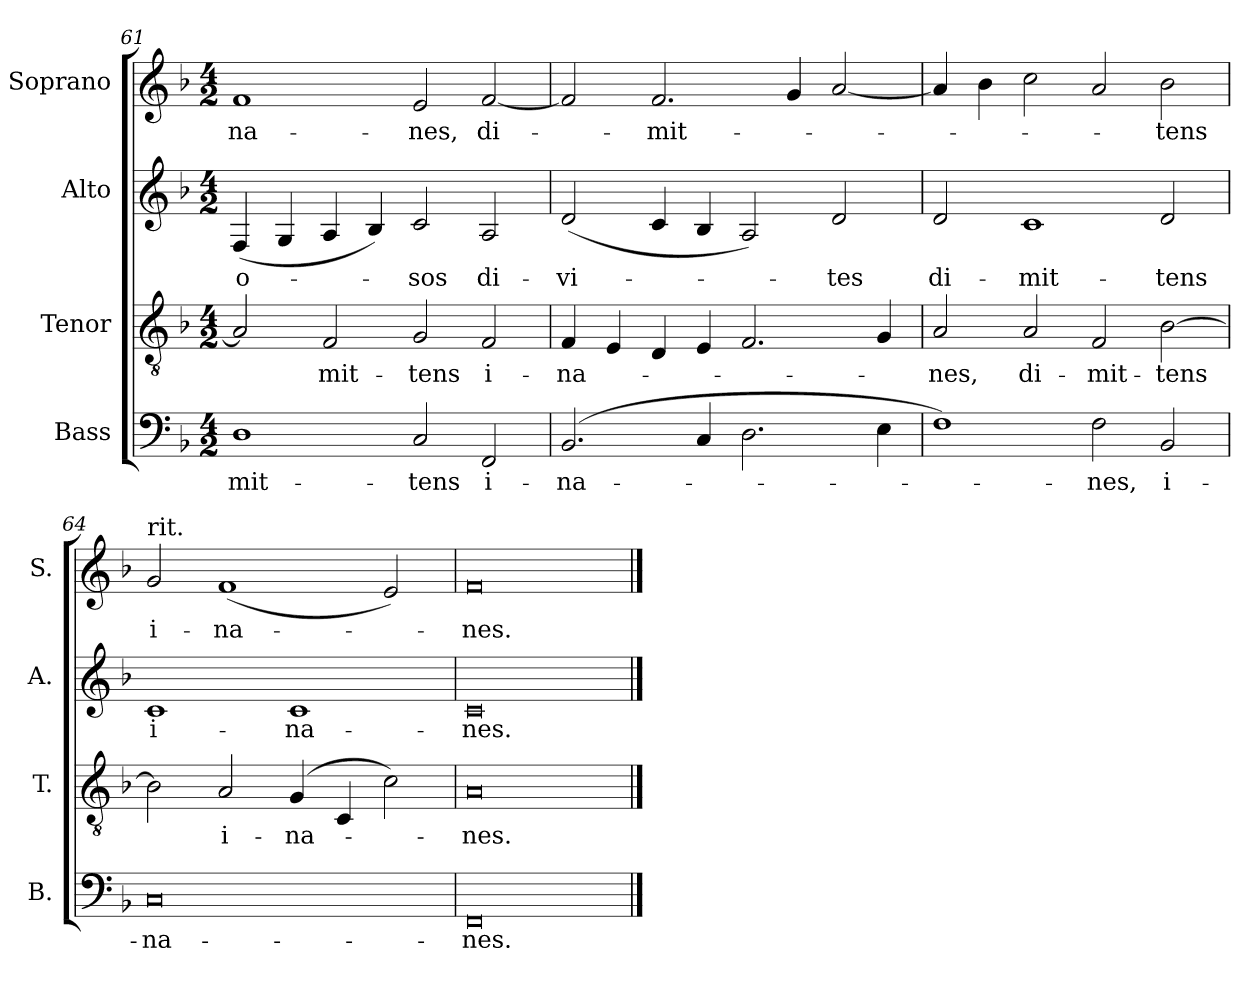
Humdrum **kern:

**kern	**text	**kern	**text	**kern	**text	**kern	**text
*part4	*part4	*part3	*part3	*part2	*part2	*part1	*part1
*staff4	*staff4	*staff3	*staff3	*staff2	*staff2	*staff1	*staff1
*I"Bass	*	*I"Tenor	*	*I"Alto	*	*I"Soprano	*
*I'B.	*	*I'T.	*	*I'A.	*	*I'S.	*
*clefF4	*	*clefGv2	*	*clefG2	*	*clefG2	*
*	*	*ITrd7c12	*	*	*	*	*
*k[b-]	*	*k[b-]	*	*k[b-]	*	*k[b-]	*
*F:	*	*F:	*	*F:	*	*F:	*
*M4/2	*	*M4/2	*	*M4/2	*	*M4/2	*
=61	=61	=61	=61	=61	=61	=61	=61
!	!LO:LY:b:color=#000000	!	!	!	!	!	!
!	!	!	!	!	!LO:LY:b:color=#000000	!	!
!	!	!	!	!	!	!	!LO:LY:b:color=#000000
1Di	-mit-	2AAi/]	.	(4Fi/	-o-	1fi	-na-
.	.	.	.	4Gi/	.	.	.
!	!	!	!LO:LY:b:color=#000000	!	!	!	!
.	.	2FFi/	-mit-	4Ai/	.	.	.
.	.	.	.	4B-i/)	.	.	.
!	!LO:LY:b:color=#000000	!	!	!	!	!	!
!	!	!	!LO:LY:b:color=#000000	!	!	!	!
!	!	!	!	!	!LO:LY:b:color=#000000	!	!
!	!	!	!	!	!	!	!LO:LY:b:color=#000000
2Ci/	-tens	2GGi/	-tens	2ci/	-sos	2ei/	-nes,
!	!LO:LY:b:color=#000000	!	!	!	!	!	!
!	!	!	!LO:LY:b:color=#000000	!	!	!	!
!	!	!	!	!	!LO:LY:b:color=#000000	!	!
!	!	!	!	!	!	!	!LO:LY:b:color=#000000
2FFi/	i-	2FFi/	i-	2Ai/	di-	[2fi/	di-
=62	=62	=62	=62	=62	=62	=62	=62
!	!LO:LY:b:color=#000000	!	!	!	!	!	!
!	!	!	!LO:LY:b:color=#000000	!	!	!	!
!	!	!	!	!	!LO:LY:b:color=#000000	!	!
(2.BB-i/	-na-	4FFi/	-na-	(2di/	-vi-	2fi/]	.
.	.	4EEi/	.	.	.	.	.
!	!	!	!	!	!	!	!LO:LY:b:color=#000000
.	.	4DDi/	.	4ci/	.	2.fi/	-mit-
4Ci/	.	4EEi/	.	4B-i/	.	.	.
2.Di\	.	2.FFi/	.	2Ai/)	.	.	.
.	.	.	.	.	.	4gi/	.
!	!	!	!	!	!LO:LY:b:color=#000000	!	!
.	.	.	.	2di/	-tes	[2ai/	.
4Ei\	.	4GGi/	.	.	.	.	.
=63	=63	=63	=63	=63	=63	=63	=63
!	!	!	!LO:LY:b:color=#000000	!	!	!	!
!	!	!	!	!	!LO:LY:b:color=#000000	!	!
1Fi)	.	2AAi/	-nes,	2di/	di-	4ai/]	.
.	.	.	.	.	.	4b-i\	.
!	!	!	!LO:LY:b:color=#000000	!	!	!	!
!	!	!	!	!	!LO:LY:b:color=#000000	!	!
.	.	2AAi/	di-	1ci	-mit-	2cci\	.
!	!LO:LY:b:color=#000000	!	!	!	!	!	!
!	!	!	!LO:LY:b:color=#000000	!	!	!	!
2Fi\	-nes,	2FFi/	-mit-	.	.	2ai/	.
!	!LO:LY:b:color=#000000	!	!	!	!	!	!
!	!	!	!LO:LY:b:color=#000000	!	!	!	!
!	!	!	!	!	!LO:LY:b:color=#000000	!	!
!	!	!	!	!	!	!	!LO:LY:b:color=#000000
2BB-i/	i-	[2BB-i\	-tens	2di/	-tens	2b-i\	-tens
=64	=64	=64	=64	=64	=64	=64	=64
!	!LO:LY:b:color=#000000	!	!	!	!	!	!
!	!	!	!	!	!LO:LY:b:color=#000000	!	!
!	!	!	!	!	!	!LO:TX:t=rit.	!
!	!	!	!	!	!	!	!LO:LY:b:color=#000000
0Ci	-na-	2BB-i\]	.	1ci	i-	2gi/	i-
!	!	!	!LO:LY:b:color=#000000	!	!	!	!
!	!	!	!	!	!	!	!LO:LY:b:color=#000000
.	.	2AAi/	i-	.	.	(1fi	-na-
!	!	!	!LO:LY:b:color=#000000	!	!	!	!
!	!	!	!	!	!LO:LY:b:color=#000000	!	!
.	.	(4GGi/	-na-	1ci	-na-	.	.
.	.	4CCi/	.	.	.	.	.
.	.	2Ci\)	.	.	.	2ei/)	.
=65	=65	=65	=65	=65	=65	=65	=65
!	!LO:LY:b:color=#000000	!	!	!	!	!	!
!	!	!	!LO:LY:b:color=#000000	!	!	!	!
!	!	!	!	!	!LO:LY:b:color=#000000	!	!
!	!	!	!	!	!	!	!LO:LY:b:color=#000000
0FFi	-nes.	0AAi	-nes.	0ci	-nes.	0fi	-nes.
==	==	==	==	==	==	==	==
*-	*-	*-	*-	*-	*-	*-	*-
